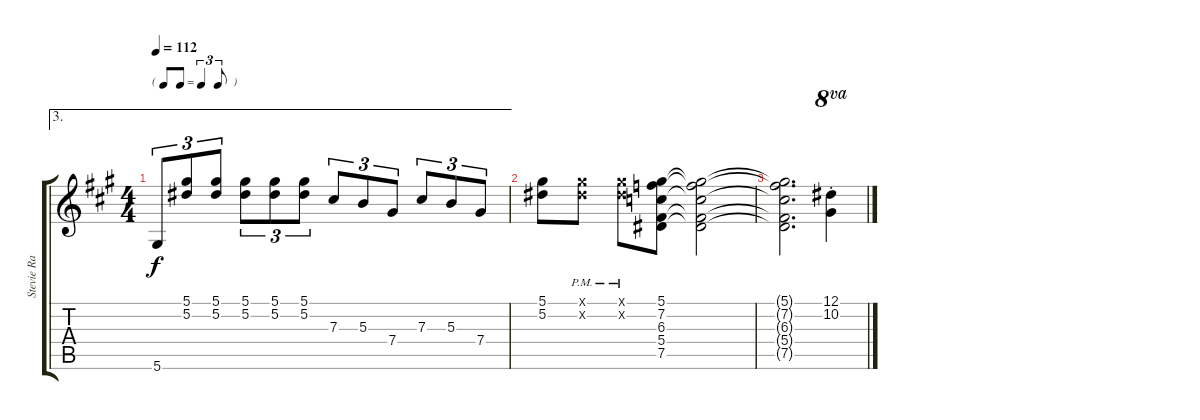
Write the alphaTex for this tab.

\track (" Stevie Ray Vaughan (Guitar)" " Stevie Ra") {instrument overdrivenguitar}
\staff {score tabs}
\tuning (Eb4 Bb3 Gb3 Db3 Ab2 Eb2) {hide}
\ae 3
\ts (4 4)
\tf triplet8th
\tempo 112
\clef g2
\ks a
5.6.8{tu (3 2) dy f} (5.1 5.2).8{tu (3 2)} (5.1 5.2).8{tu (3 2)} (5.1 5.2).8{tu (3 2)} (5.1 5.2).8{tu (3 2)} (5.1 5.2).8{tu (3 2)} 7.3.8{tu (3 2)} 5.3.8{tu (3 2)} 7.4.8{tu (3 2)} 7.3.8{tu (3 2)} 5.3.8{tu (3 2)} 7.4.8{tu (3 2)} |
(5.1 5.2).8 (5.1{pm x} 5.2{pm x}).8 (5.1{pm x} 5.2{pm x}).8 (5.1 7.2 6.3 5.4 7.5).8 (5.1{t} 7.2{t} 6.3{t} 5.4{t} 7.5{t}).2 |
(5.1{t} 7.2{t} 6.3{t} 5.4{t} 7.5{t}).2{d} (12.1{st} 10.2{st}).4{ot 8va}
